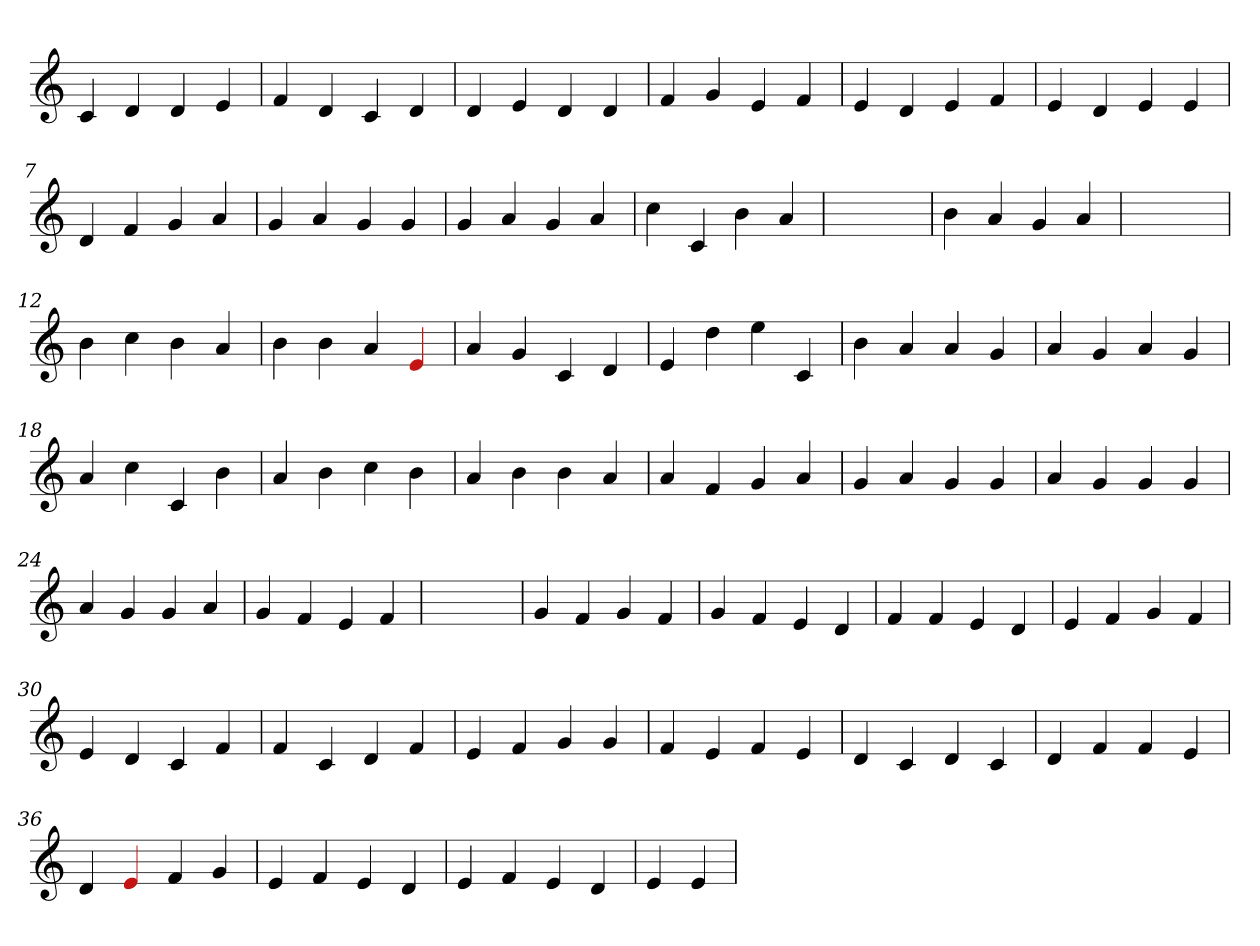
**kern
*part1
*staff1
*clefG2
=1
4c
4d
4d
4e
=2
4f
4d
4c
4d
=3
4d
4e
4d
4d
=4
4f
4g
4e
4f
=5
4e
4d
4e
4f
=6
4e
4d
4e
4e
=7
4d
4f
4g
4a
=8
4g
4a
4g
4g
=9
4g
4a
4g
4a
=10
4cc
4c
4b
4a
=11
1ryy
=11
4b
4a
4g
4a
=12
1ryy
=12
4b
4cc
4b
4a
=13
4b
4b
4a
4Re
=14
4a
4g
4c
4d
=15
4e
4dd
4ee
4c
=16
4b
4a
4a
4g
=17
4a
4g
4a
4g
=18
4a
4cc
4c
4b
=19
4a
4b
4cc
4b
=20
4a
4b
4b
4a
=21
4a
4f
4g
4a
=22
4g
4a
4g
4g
=23
4a
4g
4g
4g
=24
4a
4g
4g
4a
=25
4g
4f
4e
4f
=26
1ryy
=26
4g
4f
4g
4f
=27
4g
4f
4e
4d
=28
4f
4f
4e
4d
=29
4e
4f
4g
4f
=30
4e
4d
4c
4f
=31
4f
4c
4d
4f
=32
4e
4f
4g
4g
=33
4f
4e
4f
4e
=34
4d
4c
4d
4c
=35
4d
4f
4f
4e
=36
4d
4Re
4f
4g
=37
4e
4f
4e
4d
=38
4e
4f
4e
4d
=39
4e
4e
=
*-
